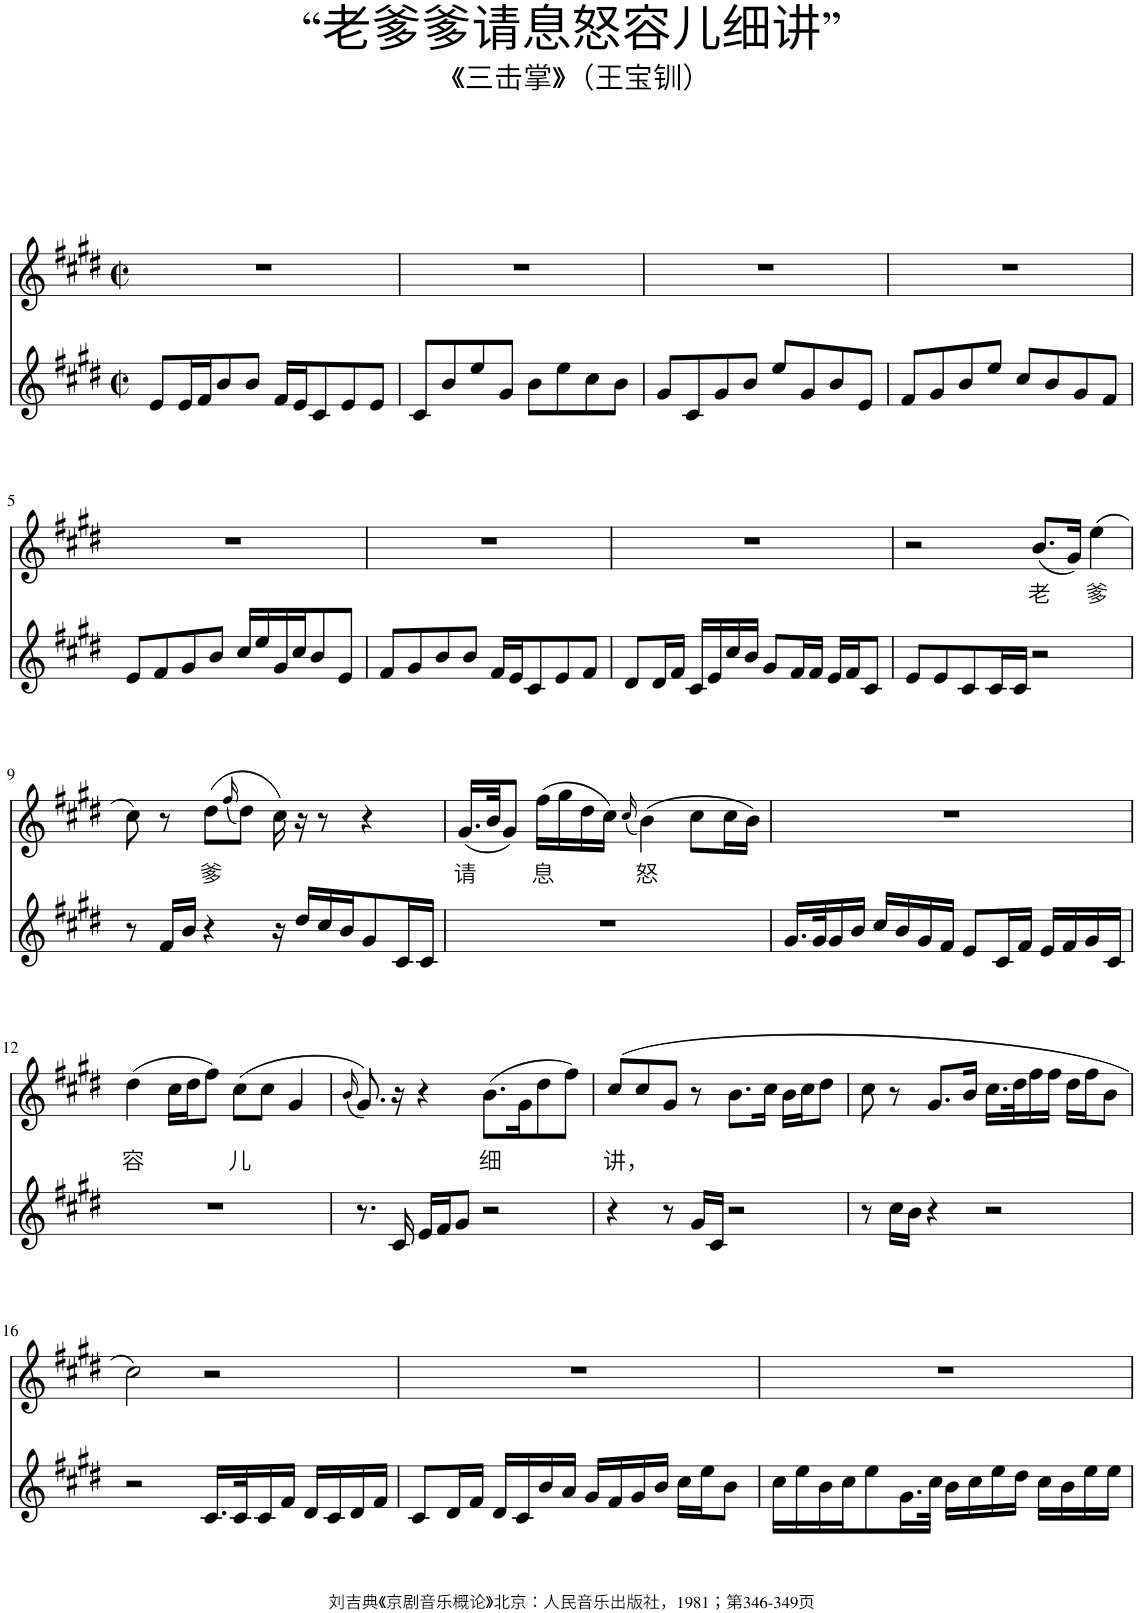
**kern	**kern	**text
*part2	*part1	*part1
*staff2	*staff1	*staff1
*I"Piano	*I"Piano	*
*I'Pno	*I'Pno	*
*clefG2	*clefG2	*
*k[f#c#g#d#]	*k[f#c#g#d#]	*
*M2/2	*M2/2	*
*met(c|)	*met(c|)	*
=1	=1	=1
8e/L	1r	.
16e/L	.	.
16f#/J	.	.
8b/	.	.
8b/J	.	.
16f#/LL	.	.
16e/J	.	.
8c#/	.	.
8e/	.	.
8e/J	.	.
=2	=2	=2
8c#/L	1r	.
8b/	.	.
8ee/	.	.
8g#/J	.	.
8b\L	.	.
8ee\	.	.
8cc#\	.	.
8b\J	.	.
=3	=3	=3
8g#/L	1r	.
8c#/	.	.
8g#/	.	.
8b/J	.	.
8ee/L	.	.
8g#/	.	.
8b/	.	.
8e/J	.	.
=4	=4	=4
8f#/L	1r	.
8g#/	.	.
8b/	.	.
8ee/J	.	.
8cc#/L	.	.
8b/	.	.
8g#/	.	.
8f#/J	.	.
!!LO:LB:g=z
=5	=5	=5
8e/L	1r	.
8f#/	.	.
8g#/	.	.
8b/J	.	.
16cc#/LL	.	.
16ee/	.	.
16g#/	.	.
16cc#/J	.	.
8b/	.	.
8e/J	.	.
=6	=6	=6
8f#/L	1r	.
8g#/	.	.
8b/	.	.
8b/J	.	.
16f#/LL	.	.
16e/J	.	.
8c#/	.	.
8e/	.	.
8f#/J	.	.
=7	=7	=7
8d#/L	1r	.
16d#/L	.	.
16f#/JJ	.	.
16c#/LL	.	.
16e/	.	.
16cc#/	.	.
16b/JJ	.	.
8g#/L	.	.
16f#/L	.	.
16f#/JJ	.	.
16e/LL	.	.
16f#/J	.	.
8c#/J	.	.
=8	=8	=8
8e/L	2r	.
8e/	.	.
8c#/	.	.
16c#/L	.	.
16c#/JJ	.	.
!	!	!LO:LY:b
2r	(8.b/L	老
.	16g#/Jk)	.
!	!	!LO:LY:b
.	(4ee\	爹
!!LO:LB:g=z
=9	=9	=9
8r	8cc#\)	.
16f#/LL	8r	.
16b/JJ	.	.
!	!	!LO:LY:b
4r	(8dd#\L	爹
.	(16qff#/	.
.	8dd#\J)	.
16r	16cc#\)	.
16dd#/LL	16r	.
16cc#/	8r	.
16b/J	.	.
8g#/	4r	.
16c#/L	.	.
16c#/JJ	.	.
=10	=10	=10
!	!	!LO:LY:b
1r	(16.g#/LL	请
.	32b/JK	.
.	8g#/J)	.
!	!	!LO:LY:b
.	(16ff#\LL	息
.	16gg#\	.
.	16dd#\	.
.	16cc#\JJ)	.
.	(16qcc#/	.
!	!	!LO:LY:b
.	(4b\)	怒
.	8cc#\L	.
.	16cc#\L	.
.	16b\JJ)	.
=11	=11	=11
16.g#/LL	1r	.
32g#/K	.	.
16g#/	.	.
16b/JJ	.	.
16cc#/LL	.	.
16b/	.	.
16g#/	.	.
16f#/JJ	.	.
8e/L	.	.
16c#/L	.	.
16f#/JJ	.	.
16e/LL	.	.
16f#/	.	.
16g#/	.	.
16c#/JJ	.	.
!!LO:LB:g=z
=12	=12	=12
!	!	!LO:LY:b
1r	(4dd#\	容
.	16cc#\LL	.
.	16dd#\J	.
.	8ff#\J)	.
!	!	!LO:LY:b
.	(8cc#\L	儿
.	8cc#\J	.
.	4g#/	.
=13	=13	=13
.	(16qb/	.
8.r	8.g#/))	.
16c#/	16r	.
16e/LL	4r	.
16f#/J	.	.
8g#/J	.	.
!	!	!LO:LY:b
2r	(8.b\L	细
.	16g#\K	.
.	8dd#\	.
.	8ff#\J)	.
=14	=14	=14
!	!	!LO:LY:b
4r	(8cc#/L	讲，
.	8cc#/	.
8r	8g#/J	.
16g#/LL	8r	.
16c#/JJ	.	.
2r	8.b\L	.
.	16cc#\Jk	.
.	16b\LL	.
.	16cc#\J	.
.	8dd#\J	.
=15	=15	=15
8r	8cc#\	.
16cc#\LL	8r	.
16b\JJ	.	.
4r	8.g#/L	.
.	16b/Jk	.
2r	16.cc#\LL	.
.	32dd#\K	.
.	16ff#\	.
.	16ff#\JJ	.
.	16dd#\LL	.
.	16ff#\J	.
.	8b\J	.
!!LO:LB:g=z
=16	=16	=16
2r	2cc#\)	.
16.c#/LL	2r	.
32c#/K	.	.
16c#/	.	.
16f#/JJ	.	.
16d#/LL	.	.
16c#/	.	.
16d#/	.	.
16f#/JJ	.	.
=17	=17	=17
8c#/L	1r	.
16d#/L	.	.
16f#/JJ	.	.
16d#/LL	.	.
16c#/	.	.
16b/	.	.
16a/JJ	.	.
16g#/LL	.	.
16f#/	.	.
16g#/	.	.
16b/JJ	.	.
16cc#\LL	.	.
16ee\J	.	.
8b\J	.	.
=18	=18	=18
16cc#\LL	1r	.
16ee\	.	.
16b\	.	.
16cc#\J	.	.
8ee\	.	.
16.g#\L	.	.
32cc#\JJk	.	.
16b\LL	.	.
16cc#\	.	.
16ee\	.	.
16dd#\JJ	.	.
16cc#\LL	.	.
16b\	.	.
16ee\	.	.
16ee\JJ	.	.
=	=	=
*-	*-	*-
